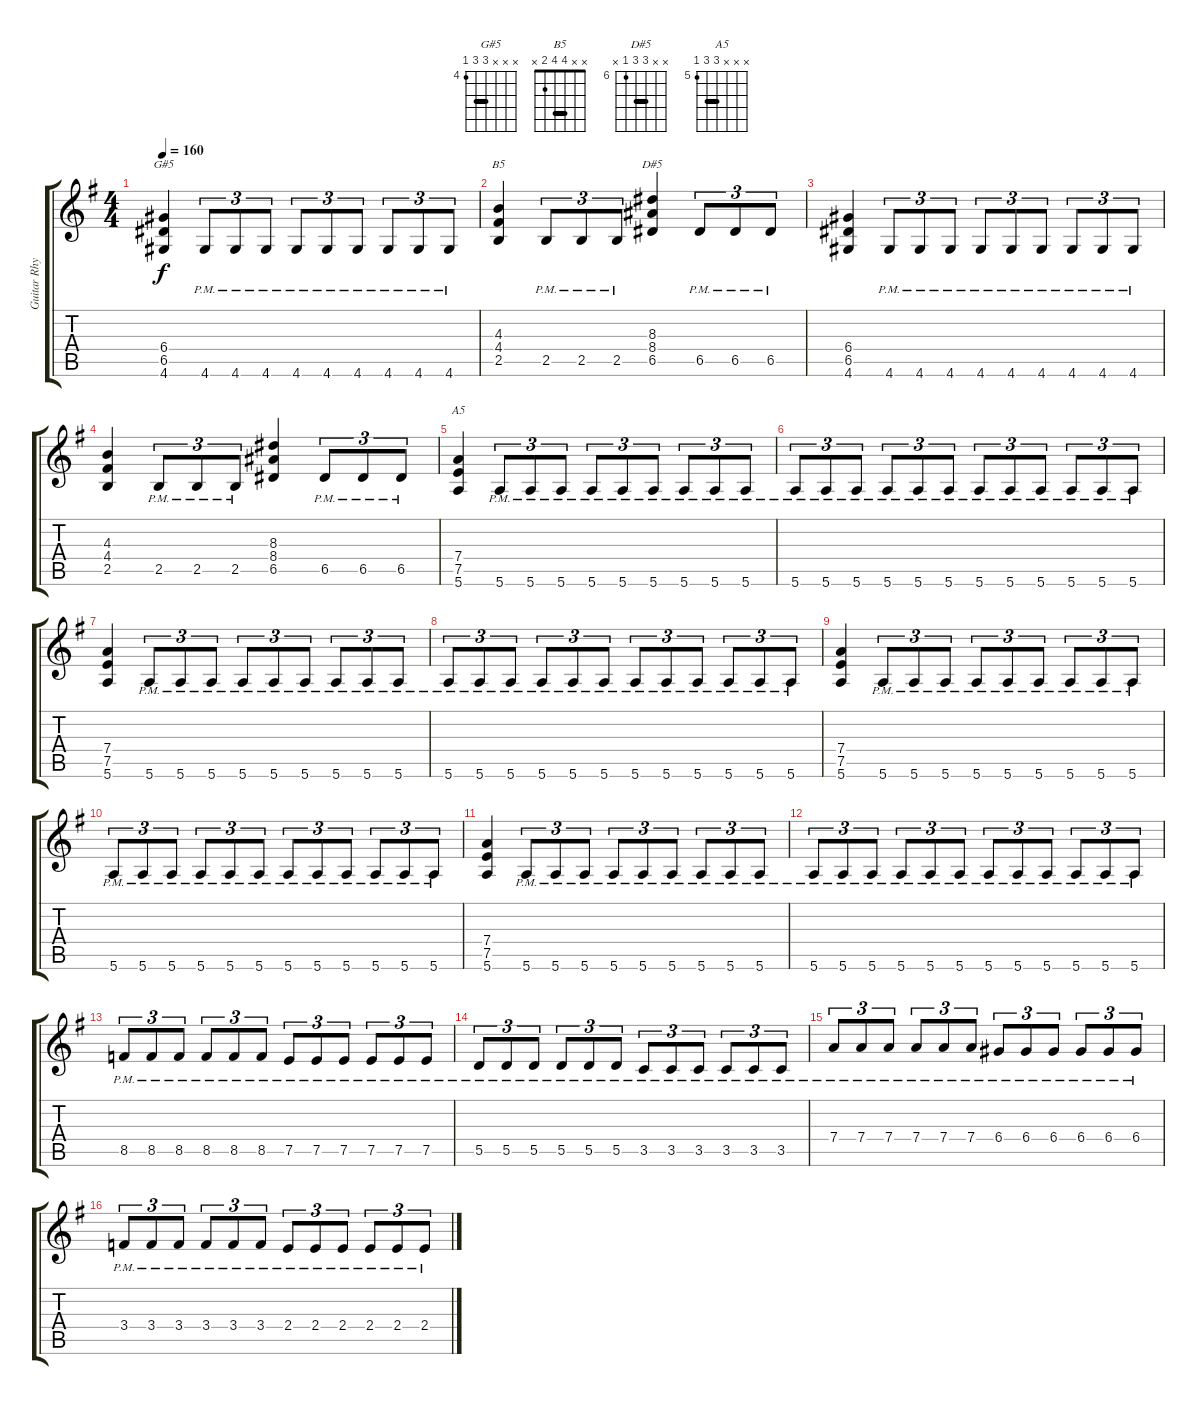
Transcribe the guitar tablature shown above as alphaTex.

\track ("Guitar Rhythm" "Guitar Rhy") {instrument overdrivenguitar}
\staff {score tabs}
\tuning (E4 B3 G3 D3 A2 E2) {hide}
\chord ("G#5" x x x 6 6 4) {firstfret 4 barre 6}
\chord ("B5" x x 4 4 2 x) {barre 4}
\chord ("D#5" x x 8 8 6 x) {firstfret 6 barre 8}
\chord ("A5" x x x 7 7 5) {firstfret 5 barre 7}
\ts (4 4)
\tempo 160
\clef g2
\ks g
(6.4 6.5 4.6).4{ch "G#5" dy f} 4.6{pm}.8{tu (3 2)} 4.6{pm}.8{tu (3 2)} 4.6{pm}.8{tu (3 2)} 4.6{pm}.8{tu (3 2)} 4.6{pm}.8{tu (3 2)} 4.6{pm}.8{tu (3 2)} 4.6{pm}.8{tu (3 2)} 4.6{pm}.8{tu (3 2)} 4.6{pm}.8{tu (3 2)} |
(4.3 4.4 2.5).4{ch "B5"} 2.5{pm}.8{tu (3 2)} 2.5{pm}.8{tu (3 2)} 2.5{pm}.8{tu (3 2)} (8.3 8.4 6.5).4{ch "D#5"} 6.5{pm}.8{tu (3 2)} 6.5{pm}.8{tu (3 2)} 6.5{pm}.8{tu (3 2)} |
(6.4 6.5 4.6).4 4.6{pm}.8{tu (3 2)} 4.6{pm}.8{tu (3 2)} 4.6{pm}.8{tu (3 2)} 4.6{pm}.8{tu (3 2)} 4.6{pm}.8{tu (3 2)} 4.6{pm}.8{tu (3 2)} 4.6{pm}.8{tu (3 2)} 4.6{pm}.8{tu (3 2)} 4.6{pm}.8{tu (3 2)} |
(4.3 4.4 2.5).4 2.5{pm}.8{tu (3 2)} 2.5{pm}.8{tu (3 2)} 2.5{pm}.8{tu (3 2)} (8.3 8.4 6.5).4 6.5{pm}.8{tu (3 2)} 6.5{pm}.8{tu (3 2)} 6.5{pm}.8{tu (3 2)} |
(7.4 7.5 5.6).4{ch "A5"} 5.6{pm}.8{tu (3 2)} 5.6{pm}.8{tu (3 2)} 5.6{pm}.8{tu (3 2)} 5.6{pm}.8{tu (3 2)} 5.6{pm}.8{tu (3 2)} 5.6{pm}.8{tu (3 2)} 5.6{pm}.8{tu (3 2)} 5.6{pm}.8{tu (3 2)} 5.6{pm}.8{tu (3 2)} |
5.6{pm}.8{tu (3 2)} 5.6{pm}.8{tu (3 2)} 5.6{pm}.8{tu (3 2)} 5.6{pm}.8{tu (3 2)} 5.6{pm}.8{tu (3 2)} 5.6{pm}.8{tu (3 2)} 5.6{pm}.8{tu (3 2)} 5.6{pm}.8{tu (3 2)} 5.6{pm}.8{tu (3 2)} 5.6{pm}.8{tu (3 2)} 5.6{pm}.8{tu (3 2)} 5.6{pm}.8{tu (3 2)} |
(7.4 7.5 5.6).4 5.6{pm}.8{tu (3 2)} 5.6{pm}.8{tu (3 2)} 5.6{pm}.8{tu (3 2)} 5.6{pm}.8{tu (3 2)} 5.6{pm}.8{tu (3 2)} 5.6{pm}.8{tu (3 2)} 5.6{pm}.8{tu (3 2)} 5.6{pm}.8{tu (3 2)} 5.6{pm}.8{tu (3 2)} |
5.6{pm}.8{tu (3 2)} 5.6{pm}.8{tu (3 2)} 5.6{pm}.8{tu (3 2)} 5.6{pm}.8{tu (3 2)} 5.6{pm}.8{tu (3 2)} 5.6{pm}.8{tu (3 2)} 5.6{pm}.8{tu (3 2)} 5.6{pm}.8{tu (3 2)} 5.6{pm}.8{tu (3 2)} 5.6{pm}.8{tu (3 2)} 5.6{pm}.8{tu (3 2)} 5.6{pm}.8{tu (3 2)} |
(7.4 7.5 5.6).4 5.6{pm}.8{tu (3 2)} 5.6{pm}.8{tu (3 2)} 5.6{pm}.8{tu (3 2)} 5.6{pm}.8{tu (3 2)} 5.6{pm}.8{tu (3 2)} 5.6{pm}.8{tu (3 2)} 5.6{pm}.8{tu (3 2)} 5.6{pm}.8{tu (3 2)} 5.6{pm}.8{tu (3 2)} |
5.6{pm}.8{tu (3 2)} 5.6{pm}.8{tu (3 2)} 5.6{pm}.8{tu (3 2)} 5.6{pm}.8{tu (3 2)} 5.6{pm}.8{tu (3 2)} 5.6{pm}.8{tu (3 2)} 5.6{pm}.8{tu (3 2)} 5.6{pm}.8{tu (3 2)} 5.6{pm}.8{tu (3 2)} 5.6{pm}.8{tu (3 2)} 5.6{pm}.8{tu (3 2)} 5.6{pm}.8{tu (3 2)} |
(7.4 7.5 5.6).4 5.6{pm}.8{tu (3 2)} 5.6{pm}.8{tu (3 2)} 5.6{pm}.8{tu (3 2)} 5.6{pm}.8{tu (3 2)} 5.6{pm}.8{tu (3 2)} 5.6{pm}.8{tu (3 2)} 5.6{pm}.8{tu (3 2)} 5.6{pm}.8{tu (3 2)} 5.6{pm}.8{tu (3 2)} |
5.6{pm}.8{tu (3 2)} 5.6{pm}.8{tu (3 2)} 5.6{pm}.8{tu (3 2)} 5.6{pm}.8{tu (3 2)} 5.6{pm}.8{tu (3 2)} 5.6{pm}.8{tu (3 2)} 5.6{pm}.8{tu (3 2)} 5.6{pm}.8{tu (3 2)} 5.6{pm}.8{tu (3 2)} 5.6{pm}.8{tu (3 2)} 5.6{pm}.8{tu (3 2)} 5.6{pm}.8{tu (3 2)} |
8.5{pm}.8{tu (3 2)} 8.5{pm}.8{tu (3 2)} 8.5{pm}.8{tu (3 2)} 8.5{pm}.8{tu (3 2)} 8.5{pm}.8{tu (3 2)} 8.5{pm}.8{tu (3 2)} 7.5{pm}.8{tu (3 2)} 7.5{pm}.8{tu (3 2)} 7.5{pm}.8{tu (3 2)} 7.5{pm}.8{tu (3 2)} 7.5{pm}.8{tu (3 2)} 7.5{pm}.8{tu (3 2)} |
5.5{pm}.8{tu (3 2)} 5.5{pm}.8{tu (3 2)} 5.5{pm}.8{tu (3 2)} 5.5{pm}.8{tu (3 2)} 5.5{pm}.8{tu (3 2)} 5.5{pm}.8{tu (3 2)} 3.5{pm}.8{tu (3 2)} 3.5{pm}.8{tu (3 2)} 3.5{pm}.8{tu (3 2)} 3.5{pm}.8{tu (3 2)} 3.5{pm}.8{tu (3 2)} 3.5{pm}.8{tu (3 2)} |
7.4{pm}.8{tu (3 2)} 7.4{pm}.8{tu (3 2)} 7.4{pm}.8{tu (3 2)} 7.4{pm}.8{tu (3 2)} 7.4{pm}.8{tu (3 2)} 7.4{pm}.8{tu (3 2)} 6.4{pm}.8{tu (3 2)} 6.4{pm}.8{tu (3 2)} 6.4{pm}.8{tu (3 2)} 6.4{pm}.8{tu (3 2)} 6.4{pm}.8{tu (3 2)} 6.4{pm}.8{tu (3 2)} |
3.4{pm}.8{tu (3 2)} 3.4{pm}.8{tu (3 2)} 3.4{pm}.8{tu (3 2)} 3.4{pm}.8{tu (3 2)} 3.4{pm}.8{tu (3 2)} 3.4{pm}.8{tu (3 2)} 2.4{pm}.8{tu (3 2)} 2.4{pm}.8{tu (3 2)} 2.4{pm}.8{tu (3 2)} 2.4{pm}.8{tu (3 2)} 2.4{pm}.8{tu (3 2)} 2.4{pm}.8{tu (3 2)}
